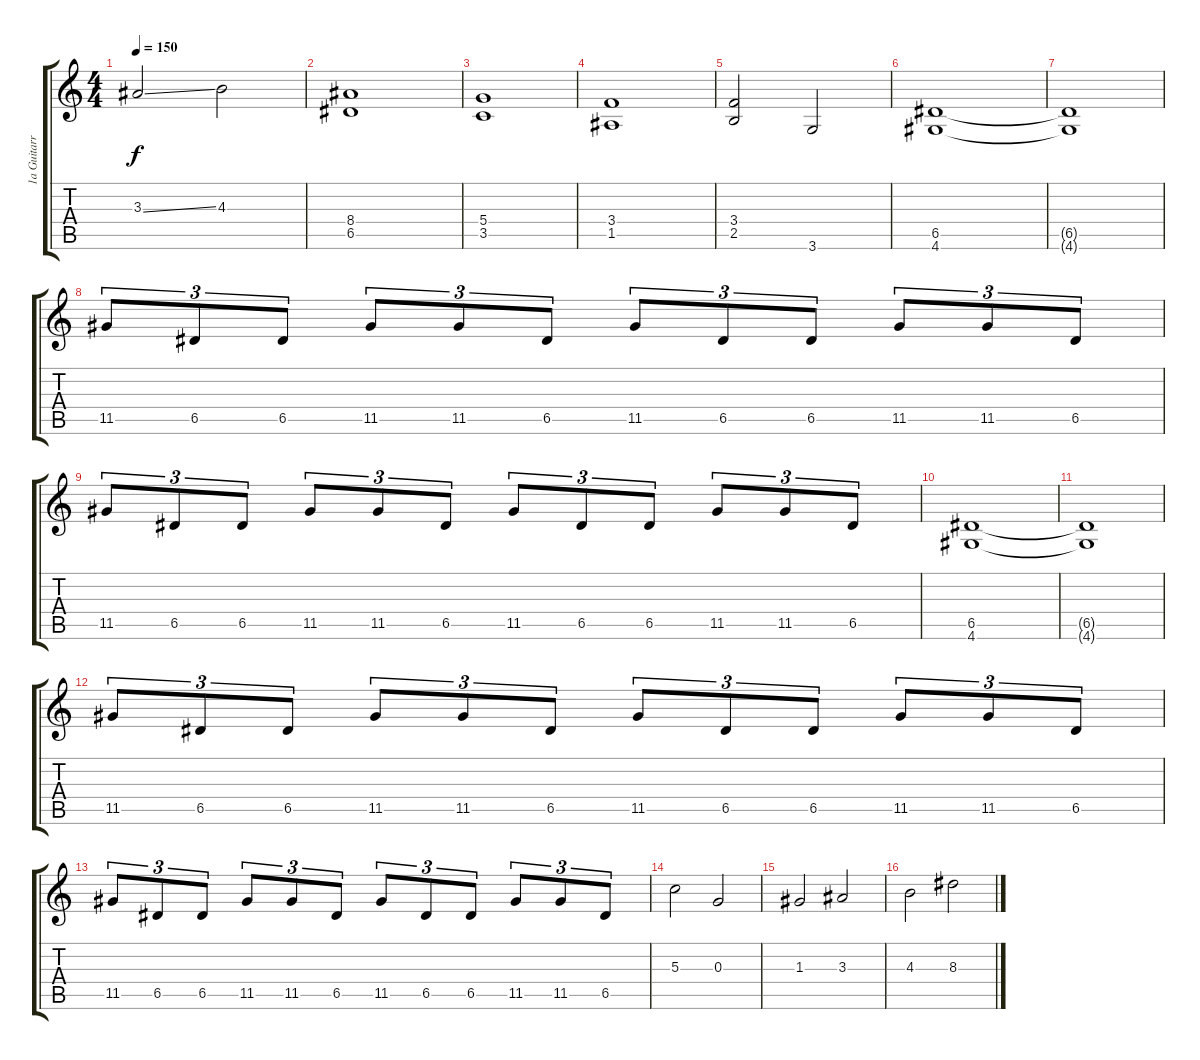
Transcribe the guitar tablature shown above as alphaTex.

\track ("1a Guitarra" "1a Guitarr") {instrument distortionguitar}
\staff {score tabs}
\tuning (E4 B3 G3 D3 A2 E2) {hide}
\ts (4 4)
\tempo 150
\clef g2
\ks c
3.3{ss}.2{dy f} 4.3.2 |
(8.4 6.5).1 |
(5.4 3.5).1 |
(3.4 1.5).1 |
(3.4 2.5).2 3.6.2 |
(6.5 4.6).1 |
(6.5{t} 4.6{t}).1{volume 4} |
11.5.8{tu (3 2) volume 14} 6.5.8{tu (3 2)} 6.5.8{tu (3 2)} 11.5.8{tu (3 2)} 11.5.8{tu (3 2)} 6.5.8{tu (3 2)} 11.5.8{tu (3 2)} 6.5.8{tu (3 2)} 6.5.8{tu (3 2)} 11.5.8{tu (3 2)} 11.5.8{tu (3 2)} 6.5.8{tu (3 2)} |
11.5.8{tu (3 2) volume 14} 6.5.8{tu (3 2)} 6.5.8{tu (3 2)} 11.5.8{tu (3 2)} 11.5.8{tu (3 2)} 6.5.8{tu (3 2)} 11.5.8{tu (3 2)} 6.5.8{tu (3 2)} 6.5.8{tu (3 2)} 11.5.8{tu (3 2)} 11.5.8{tu (3 2)} 6.5.8{tu (3 2)} |
(6.5 4.6).1{volume 16} |
(6.5{t} 4.6{t}).1{volume 4} |
11.5.8{tu (3 2) volume 14} 6.5.8{tu (3 2)} 6.5.8{tu (3 2)} 11.5.8{tu (3 2)} 11.5.8{tu (3 2)} 6.5.8{tu (3 2)} 11.5.8{tu (3 2)} 6.5.8{tu (3 2)} 6.5.8{tu (3 2)} 11.5.8{tu (3 2)} 11.5.8{tu (3 2)} 6.5.8{tu (3 2)} |
11.5.8{tu (3 2) volume 14} 6.5.8{tu (3 2)} 6.5.8{tu (3 2)} 11.5.8{tu (3 2)} 11.5.8{tu (3 2)} 6.5.8{tu (3 2)} 11.5.8{tu (3 2)} 6.5.8{tu (3 2)} 6.5.8{tu (3 2)} 11.5.8{tu (3 2)} 11.5.8{tu (3 2)} 6.5.8{tu (3 2)} |
5.3.2 0.3.2 |
1.3.2 3.3.2 |
4.3.2 8.3.2
